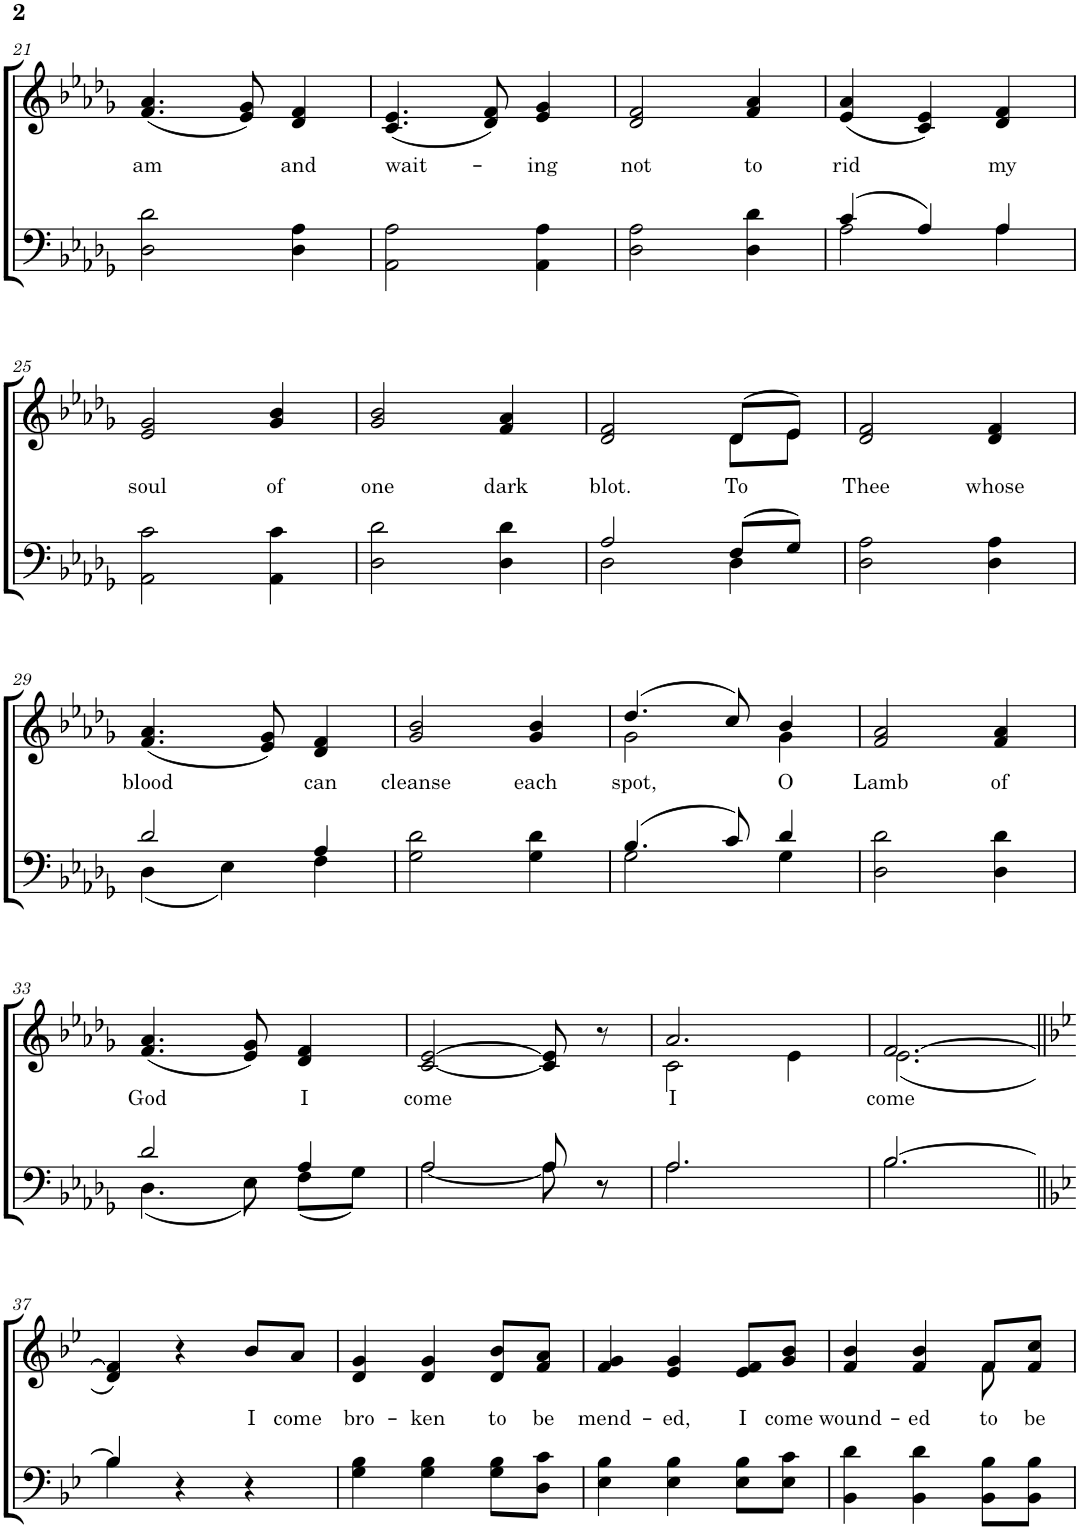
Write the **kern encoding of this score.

**kern	**kern	**text
*part2	*part1	*part1
*staff2	*staff1	*staff1
*I"TENOR BASS	*I"SOPRANO ALTO	*
!!LO:PB:g=z
*clefF4	*clefG2	*
*k[b-e-a-d-g-]	*k[b-e-a-d-g-]	*
*M3/4	*M3/4	*
=21	=21	=21
!	!	!LO:LY:b
2D-\ 2d-\	(4.f/ 4.a-/	am
.	8e-/ 8g-/)	.
!	!	!LO:LY:b
4D-\ 4A-\	4d-/ 4f/	and
=22	=22	=22
!	!	!LO:LY:b
2AA-\ 2A-\	(4.c/ 4.e-/	wait-
.	8d-/ 8f/)	.
!	!	!LO:LY:b
4AA-\ 4A-\	4e-/ 4g-/	ing
=23	=23	=23
!	!	!LO:LY:b
2D-\ 2A-\	2d-/ 2f/	not
!	!	!LO:LY:b
4D-\ 4d-\	4f/ 4a-/	to
=24	=24	=24
*^	*	*
!	!	!	!LO:LY:b
(4c/	2A-\	(4e-/ 4a-/	rid
4A-/)	.	4c/ 4e-/)	.
!	!	!	!LO:LY:b
4A-/	4A-\	4d-/ 4f/	my
!!LO:LB:g=z
=25	=25	=25	=25
!	!	!	!LO:LY:b
*v	*v	*	*
2AA-\ 2c\	2e-/ 2g-/	soul
!	!	!LO:LY:b
4AA-\ 4c\	4g-/ 4b-/	of
=26	=26	=26
!	!	!LO:LY:b
2D-\ 2d-\	2g-/ 2b-/	one
!	!	!LO:LY:b
4D-\ 4d-\	4f/ 4a-/	dark
=27	=27	=27
*^	*	*
!	!	!	!LO:LY:b
*	*	*^	*
2A-/	2D-\	2d-/ 2f/	2ryy	blot.
!	!	!	!	!LO:LY:b
(8F/L	4D-\	(8d-/L	8d-\L	To
8G-/J)	.	8e-/J)	8e-\J	.
*v	*v	*	*	*
=28	=28	=28	=28
!	!	!	!LO:LY:b
*	*v	*v	*
2D-\ 2A-\	2d-/ 2f/	Thee
!	!	!LO:LY:b
4D-\ 4A-\	4d-/ 4f/	whose
!!LO:LB:g=z
=29	=29	=29
*^	*	*
!	!	!	!LO:LY:b
2d-/	(4D-\	(4.f/ 4.a-/	blood
.	4E-\)	.	.
.	.	8e-/ 8g-/)	.
!	!	!	!LO:LY:b
4A-/	4F\	4d-/ 4f/	can
=30	=30	=30	=30
!	!	!	!LO:LY:b
*v	*v	*	*
2G-\ 2d-\	2g-/ 2b-/	cleanse
!	!	!LO:LY:b
4G-\ 4d-\	4g-/ 4b-/	each
=31	=31	=31
*^	*	*
!	!	!	!LO:LY:b
*	*	*^	*
(4.B-/	2G-\	(4.dd-/	2g-\	spot,
8c/)	.	8cc/)	.	.
!	!	!	!	!LO:LY:b
4d-/	4G-\	4b-/	4g-\	O
=32	=32	=32	=32	=32
!	!	!	!	!LO:LY:b
*v	*v	*	*	*
*	*v	*v	*
2D-\ 2d-\	2f/ 2a-/	Lamb
!	!	!LO:LY:b
4D-\ 4d-\	4f/ 4a-/	of
!!LO:LB:g=z
=33	=33	=33
*^	*	*
!	!	!	!LO:LY:b
2d-/	(4.D-\	(4.f/ 4.a-/	God
.	8E-\)	8e-/ 8g-/)	.
!	!	!	!LO:LY:b
4A-/	(8F\L	4d-/ 4f/	I
.	8G-\J)	.	.
=34	=34	=34	=34
!	!	!	!LO:LY:b
2A-/	[2A-\	[2c/ [2e-/	come
8A-/	8A-\]	8c/] 8e-/]	.
8r	8r	8r	.
=35	=35	=35	=35
!	!	!	!LO:LY:b
*	*	*^	*
2.A-/	2.A-\	2.a-/	2c\	I
.	.	.	4e-\	.
=36	=36	=36	=36	=36
!	!	!	!	!LO:LY:b
[2.B-/	2.B-\	[2.f/	(2.e-\	come
*	*	*v	*v	*
!!LO:LB:g=z
=37||	=37||	=37||	=37||
*k[b-e-]	*	*k[b-e-]	*
4B-/]	4B-\	4d/ 4f/])	.
4r	2ryy	4r	.
!	!	!	!LO:LY:b
4r	.	8b-/L	I
!	!	!	!LO:LY:b
.	.	8a/J	come
*v	*v	*	*
=38	=38	=38
!	!	!LO:LY:b
4G\ 4B-\	4d/ 4g/	bro-
!	!	!LO:LY:b
4G\ 4B-\	4d/ 4g/	-ken
!	!	!LO:LY:b
8G\ 8B-\L	8d/ 8b-/L	to
!	!	!LO:LY:b
8D\ 8c\J	8f/ 8a/J	be
=39	=39	=39
!	!	!LO:LY:b
4E-\ 4B-\	4f/ 4g/	mend-
!	!	!LO:LY:b
4E-\ 4B-\	4e-/ 4g/	-ed,
!	!	!LO:LY:b
8E-\ 8B-\L	8e-/ 8f/L	I
!	!	!LO:LY:b
8E-\ 8c\J	8g/ 8b-/J	come
=40	=40	=40
!	!	!LO:LY:b
*	*^	*
4BB-\ 4d\	4f/ 4b-/	2ryy	wound-
!	!	!	!LO:LY:b
4BB-\ 4d\	4f/ 4b-/	.	-ed
!	!	!	!LO:LY:b
8BB-\ 8B-\L	8f/L	8f\	to
!	!	!	!LO:LY:b
8BB-\ 8B-\J	8f/ 8cc/J	8ryy	be
*	*v	*v	*
=	=	=
*-	*-	*-
